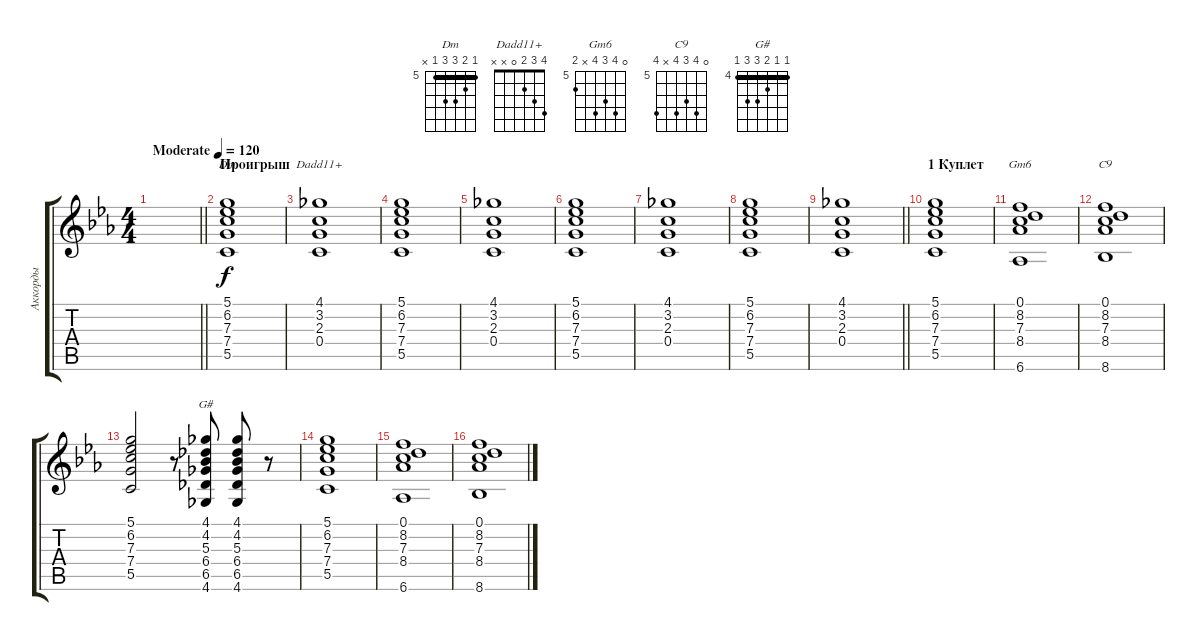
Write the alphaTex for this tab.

\track ("Аккорды" "Аккорды") {instrument electricguitarclean}
\staff {score tabs}
\tuning (D4 A3 F3 C3 G2 D2) {hide}
\chord ("Dm" 5 6 7 7 5 x) {firstfret 5 barre 5}
\chord ("Dadd11+" 4 3 2 0 x x)
\chord ("Gm6" 0 8 7 8 x 6) {firstfret 5}
\chord ("C9" 0 8 7 8 x 8) {firstfret 5}
\chord ("G#" 4 4 5 6 6 4) {firstfret 4 barre 4}
\ts (4 4)
\tempo (120 "Moderate")
\clef g2
\barLineRight lightlight
\ks cminor
|
\section ("" "Проигрыш")
(5.1 6.2 7.3 7.4 5.5).1{ch "Dm"} |
(4.1 3.2 2.3 0.4).1{ch "Dadd11+"} |
(5.1 6.2 7.3 7.4 5.5).1 |
(4.1 3.2 2.3 0.4).1 |
(5.1 6.2 7.3 7.4 5.5).1 |
(4.1 3.2 2.3 0.4).1 |
(5.1 6.2 7.3 7.4 5.5).1 |
\barLineRight lightlight
(4.1 3.2 2.3 0.4).1 |
\section ("" "1 Куплет")
(5.1 6.2 7.3 7.4 5.5).1 |
(0.1 8.2 7.3 8.4 6.6).1{ch "Gm6"} |
(0.1 8.2 7.3 8.4 8.6).1{ch "C9"} |
(5.1 6.2 7.3 7.4 5.5).2 r.8 (4.1 4.2 5.3 6.4 6.5 4.6).8{ch "G#"} (4.1 4.2 5.3 6.4 6.5 4.6).8 r.8 |
(5.1 6.2 7.3 7.4 5.5).1 |
(0.1 8.2 7.3 8.4 6.6).1 |
(0.1 8.2 7.3 8.4 8.6).1
